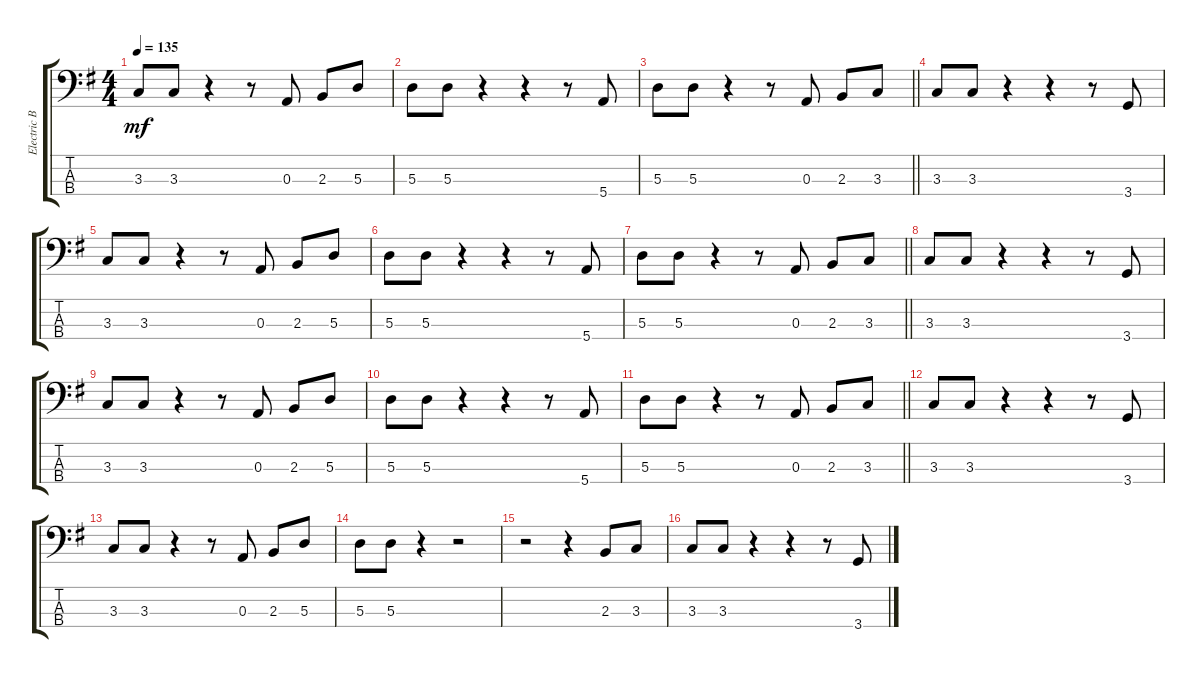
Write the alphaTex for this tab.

\track ("Electric Bass" "Electric B") {instrument electricbassfinger}
\staff {score tabs}
\tuning (G2 D2 A1 E1) {hide}
\ts (4 4)
\tempo 135
\clef f4
\ks g
3.3.8{dy mf} 3.3.8 r.4 r.8 0.3.8 2.3.8 5.3.8 |
5.3.8 5.3.8 r.4 r.4 r.8 5.4.8 |
\barLineRight lightlight
5.3.8 5.3.8 r.4 r.8 0.3.8 2.3.8 3.3.8 |
3.3.8 3.3.8 r.4 r.4 r.8 3.4.8 |
3.3.8 3.3.8 r.4 r.8 0.3.8 2.3.8 5.3.8 |
5.3.8 5.3.8 r.4 r.4 r.8 5.4.8 |
\barLineRight lightlight
5.3.8 5.3.8 r.4 r.8 0.3.8 2.3.8 3.3.8 |
3.3.8 3.3.8 r.4 r.4 r.8 3.4.8 |
3.3.8 3.3.8 r.4 r.8 0.3.8 2.3.8 5.3.8 |
5.3.8 5.3.8 r.4 r.4 r.8 5.4.8 |
\barLineRight lightlight
5.3.8 5.3.8 r.4 r.8 0.3.8 2.3.8 3.3.8 |
3.3.8 3.3.8 r.4 r.4 r.8 3.4.8 |
3.3.8 3.3.8 r.4 r.8 0.3.8 2.3.8 5.3.8 |
5.3.8 5.3.8 r.4 r.2 |
r.2 r.4 2.3.8 3.3.8 |
3.3.8 3.3.8 r.4 r.4 r.8 3.4.8
